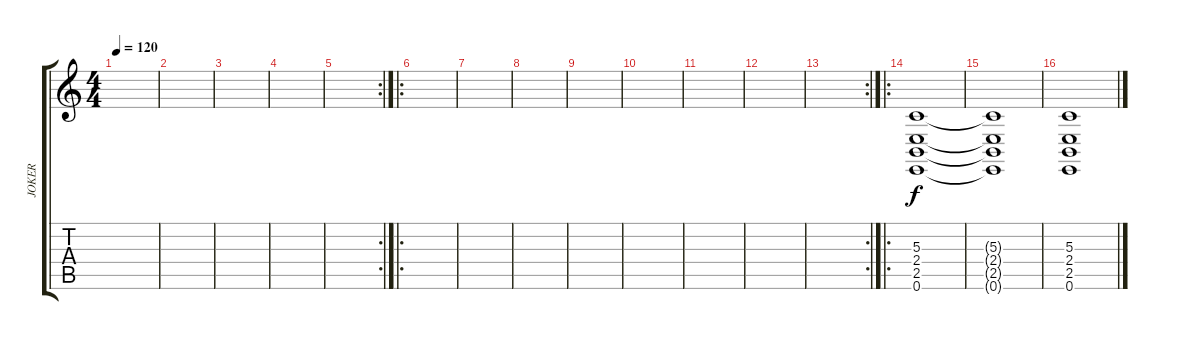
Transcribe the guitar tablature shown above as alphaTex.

\track ("JOKER" "JOKER") {instrument seashore}
\staff {score tabs}
\tuning (E4 B3 G3 D3 A2 E2) {hide}
\ts (4 4)
\tempo 120
\clef g2
\ks c
|
|
|
|
\rc 2
|
\ro
|
|
|
|
|
|
|
\rc 2
|
\ro
(5.3 2.4 2.5 0.6).1 |
(5.3{t} 2.4{t} 2.5{t} 0.6{t}).1 |
(5.3 2.4 2.5 0.6).1
